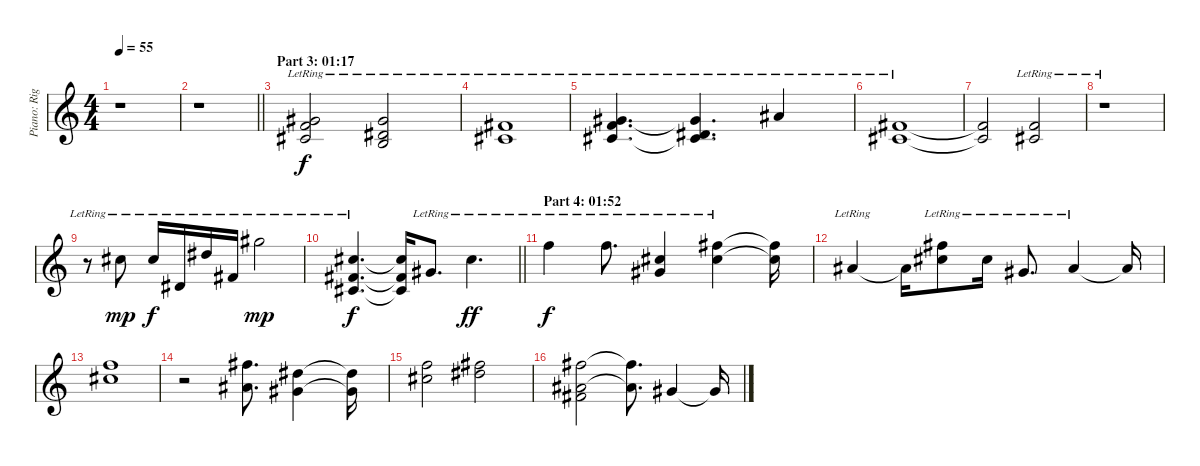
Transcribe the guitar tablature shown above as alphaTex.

\track ("Piano: Right Hand" "Piano: Rig") {instrument acousticgrandpiano}
\staff {score}
\tuning (Eb4 Bb3 Gb3 Db3 Ab2 Eb2) {hide}
\ts (4 4)
\tempo 55
\clef g2
\ks c
r.1{dy f} |
\barLineRight lightlight
r.1 |
\section ("" "Part 3: 01:17")
(5.1{lr} 7.2{lr} 7.3{lr}).2 (5.1{lr} 5.2{lr} 5.3{lr}).2 |
(8.2{lr} 7.3{lr}).1 |
(5.1{lr} 7.2{lr} 7.3{lr}).4{d} (5.1{t} 5.2{lr} 7.3{t}).4{d} 7.1{lr}.4 |
(8.2{lr} 7.3{lr}).1 |
(8.2{t} 7.3{t}).2 (7.2{lr} 7.3{lr}).2 |
r.1 |
r.8 10.1{lr}.8{dy mp} 10.1{lr}.16{dy f} 9.3{lr}.16 12.1{lr}.16 8.2{lr}.16 17.1{lr}.2{dy mp} |
\barLineRight lightlight
(10.1{lr} 8.2{lr} 7.3{lr}).4{d dy f} (10.1{t} 8.2{t} 7.3{t}).16 5.1{lr}.8{d} 10.1{lr}.4{d dy ff} |
\section ("" "Part 4: 01:52")
14.1{lr}.4{dy f} 14.1{lr}.8{d} (10.1{lr} 14.3{lr}).4 (15.1{lr} 15.2{lr}).4 (15.1{t} 15.2{t}).16 |
21.4{lr}.4 21.4{t}.16 (15.1{lr} 15.2{lr}).8 15.2{lr}.16 14.3{lr}.8{d} 16.3{lr}.4 16.3{t}.16 |
(14.1 15.2).1 |
r.2 (15.1 16.3).8{d} (17.2 14.3).4 (17.2{t} 14.3{t}).16 |
(14.1 15.2).2 (15.1 17.2).2 |
(15.1 12.2 12.3).2 (15.1{t} 12.2{t}).8{d} 10.2.4 10.2{t}.16
